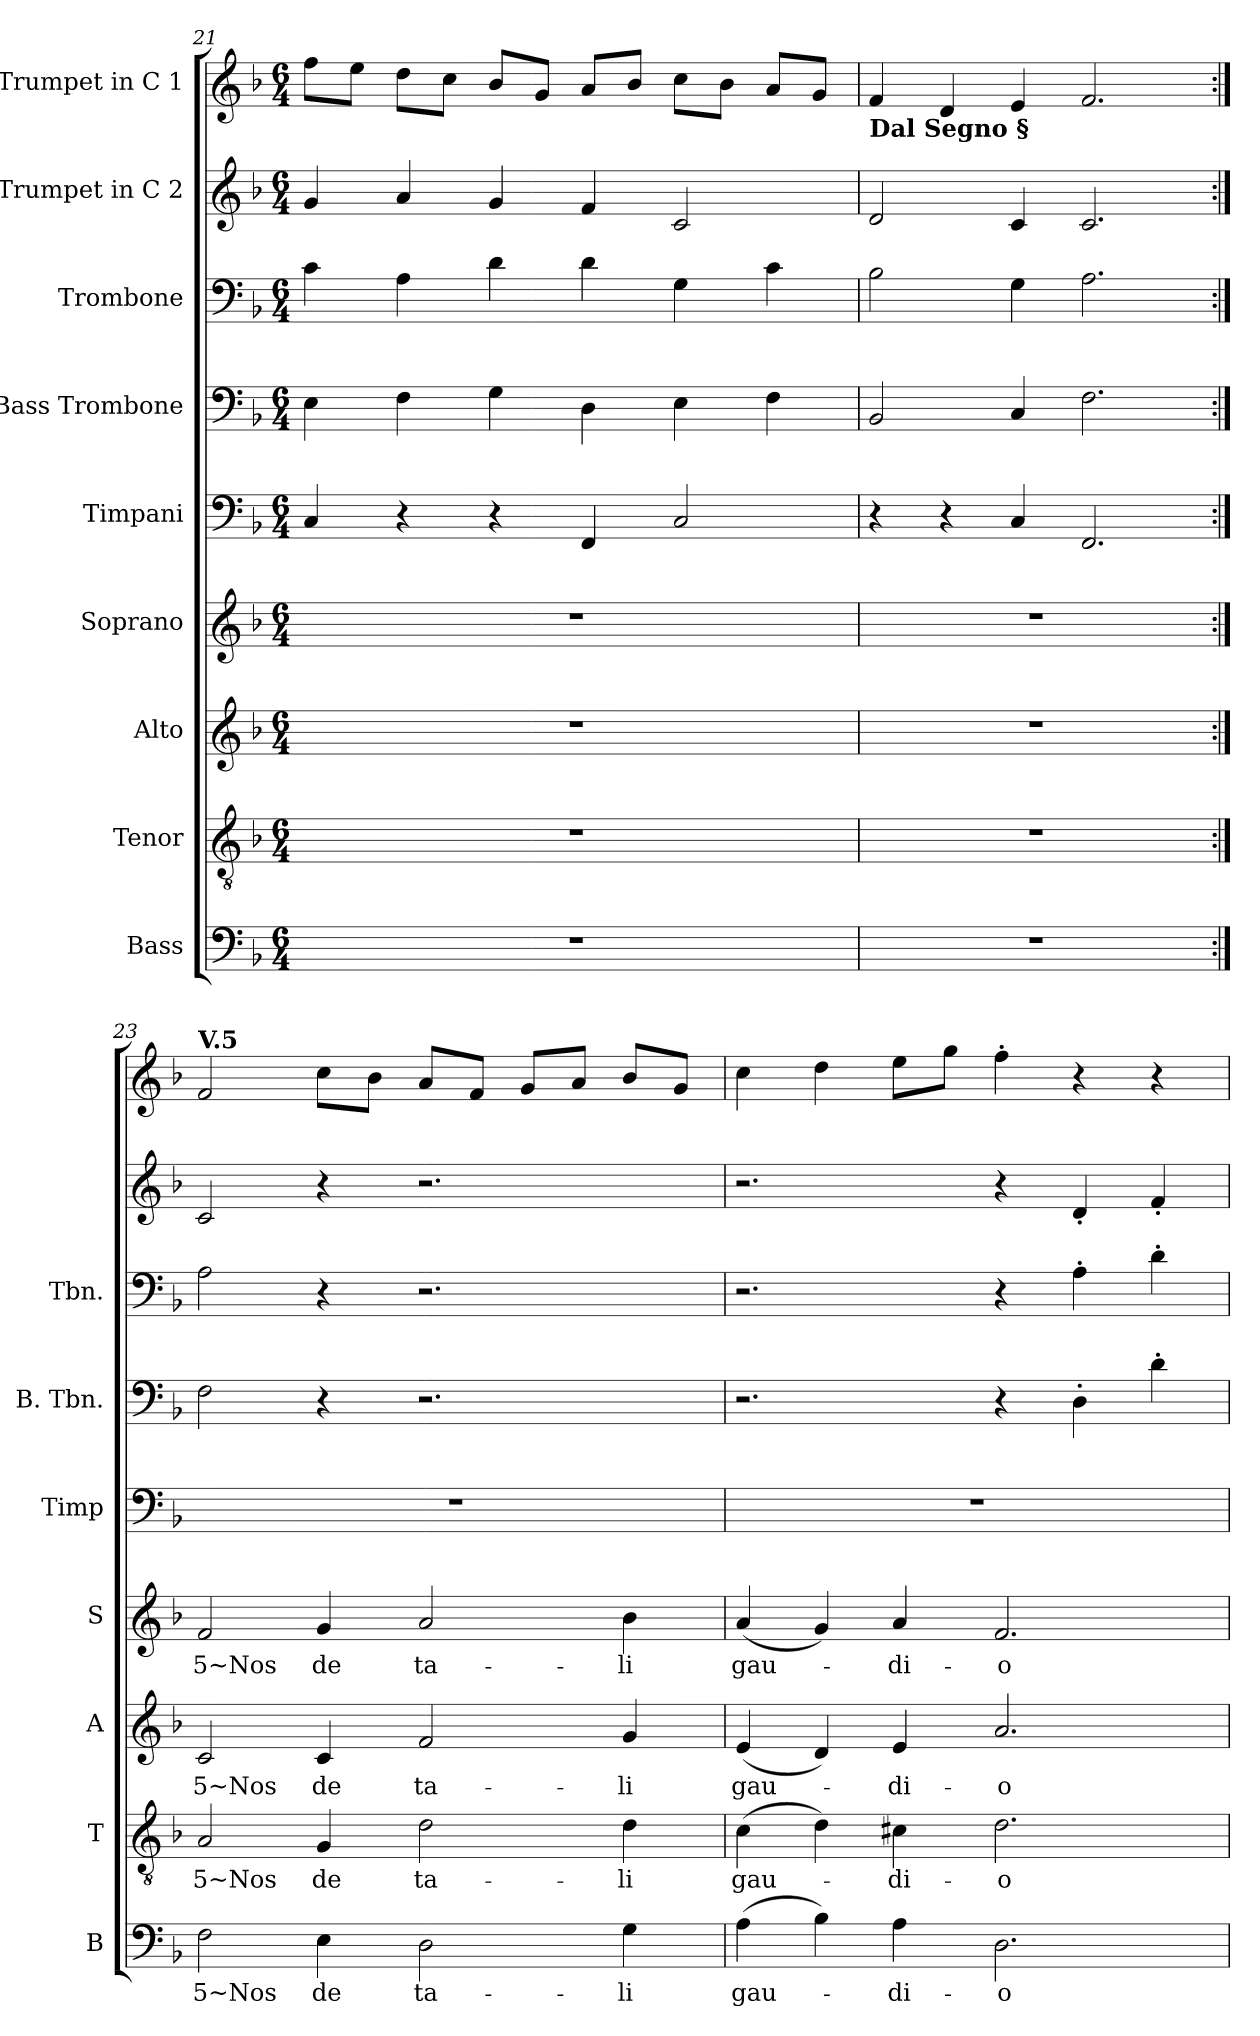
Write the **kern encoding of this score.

**kern	**text	**kern	**text	**kern	**text	**kern	**text	**text	**kern	**kern	**kern	**kern	**kern
*part9	*part9	*part8	*part8	*part7	*part7	*part6	*part6	*part6	*part5	*part4	*part3	*part2	*part1
*staff9	*staff9	*staff8	*staff8	*staff7	*staff7	*staff6	*staff6	*staff6	*staff5	*staff4	*staff3	*staff2	*staff1
*I"Bass	*	*I"Tenor	*	*I"Alto	*	*I"Soprano	*	*	*I"Timpani	*I"Bass Trombone	*I"Trombone	*I"Trumpet in C 2	*I"Trumpet in C 1
*I'B	*	*I'T	*	*I'A	*	*I'S	*	*	*I'Timp	*I'B. Tbn.	*I'Tbn.	*	*
!!LO:PB:g=z
*clefF4	*	*clefGv2	*	*clefG2	*	*clefG2	*	*	*clefF4	*clefF4	*clefF4	*clefG2	*clefG2
*k[b-]	*	*k[b-]	*	*k[b-]	*	*k[b-]	*	*	*k[b-]	*k[b-]	*k[b-]	*k[b-]	*k[b-]
*F:	*	*F:	*	*F:	*	*F:	*	*	*F:	*F:	*F:	*F:	*F:
*M6/4	*	*M6/4	*	*M6/4	*	*M6/4	*	*	*M6/4	*M6/4	*M6/4	*M6/4	*M6/4
=21	=21	=21	=21	=21	=21	=21	=21	=21	=21	=21	=21	=21	=21
1.r	.	1.r	.	1.r	.	1.r	.	.	4C/	4E\	4c\	4g/	8ff\L
.	.	.	.	.	.	.	.	.	.	.	.	.	8ee\J
.	.	.	.	.	.	.	.	.	4r	4F\	4A\	4a/	8dd\L
.	.	.	.	.	.	.	.	.	.	.	.	.	8cc\J
.	.	.	.	.	.	.	.	.	4r	4G\	4d\	4g/	8b-/L
.	.	.	.	.	.	.	.	.	.	.	.	.	8g/J
.	.	.	.	.	.	.	.	.	4FF/	4D\	4d\	4f/	8a/L
.	.	.	.	.	.	.	.	.	.	.	.	.	8b-/J
.	.	.	.	.	.	.	.	.	2C/	4E\	4G\	2c/	8cc\L
.	.	.	.	.	.	.	.	.	.	.	.	.	8b-\J
.	.	.	.	.	.	.	.	.	.	4F\	4c\	.	8a/L
.	.	.	.	.	.	.	.	.	.	.	.	.	8g/J
=22	=22	=22	=22	=22	=22	=22	=22	=22	=22	=22	=22	=22	=22
!	!	!	!	!	!	!	!	!	!	!	!	!	!LO:TX:b:B:t=Dal Segno §
1.r	.	1.r	.	1.r	.	1.r	.	.	4r	2BB-/	2B-\	2d/	4f/
.	.	.	.	.	.	.	.	.	4r	.	.	.	4d/
.	.	.	.	.	.	.	.	.	4C/	4C/	4G\	4c/	4e/
.	.	.	.	.	.	.	.	.	2.FF/	2.F\	2.A\	2.c/	2.f/
=23:|!	=23:|!	=23:|!	=23:|!	=23:|!	=23:|!	=23:|!	=23:|!	=23:|!	=23:|!	=23:|!	=23:|!	=23:|!	=23:|!
!	!	!	!	!	!	!	!	!	!	!	!	!	!LO:TX:a:B:t=V.5
2F\	5~Nos	2A/	5~Nos	2c/	5~Nos	2f/	5~Nos	.	1.r	2F\	2A\	2c/	2f/
4E\	de	4G/	de	4c/	de	4g/	de	.	.	4r	4r	4r	8cc\L
.	.	.	.	.	.	.	.	.	.	.	.	.	8b-\J
2D\	ta-	2d\	ta-	2f/	ta-	2a/	ta-	.	.	2.r	2.r	2.r	8a/L
.	.	.	.	.	.	.	.	.	.	.	.	.	8f/J
.	.	.	.	.	.	.	.	.	.	.	.	.	8g/L
.	.	.	.	.	.	.	.	.	.	.	.	.	8a/J
4G\	li	4d\	li	4g/	li	4b-\	li	.	.	.	.	.	8b-/L
.	.	.	.	.	.	.	.	.	.	.	.	.	8g/J
!!LO:PB:g=z
=24	=24	=24	=24	=24	=24	=24	=24	=24	=24	=24	=24	=24	=24
(>4A\	gau-	(>4c\	gau-	(<4e/	gau-	(<4a/	gau-	.	1.r	2.r	2.r	2.r	4cc\
4B-\)	.	4d\)	.	4d/)	.	4g/)	.	.	.	.	.	.	4dd\
4A\	di-	4c#\	di-	4e/	di-	4a/	di-	.	.	.	.	.	8ee\L
.	.	.	.	.	.	.	.	.	.	.	.	.	8gg\J
2.D\	o	2.d\	o	2.a/	o	2.f/	o	.	.	4r	4r	4r	4ff'>\
.	.	.	.	.	.	.	.	.	.	4D'>\	4A'>\	4d'</	4r
.	.	.	.	.	.	.	.	.	.	4d'>\	4d'>\	4f'</	4r
=	=	=	=	=	=	=	=	=	=	=	=	=	=
*-	*-	*-	*-	*-	*-	*-	*-	*-	*-	*-	*-	*-	*-
